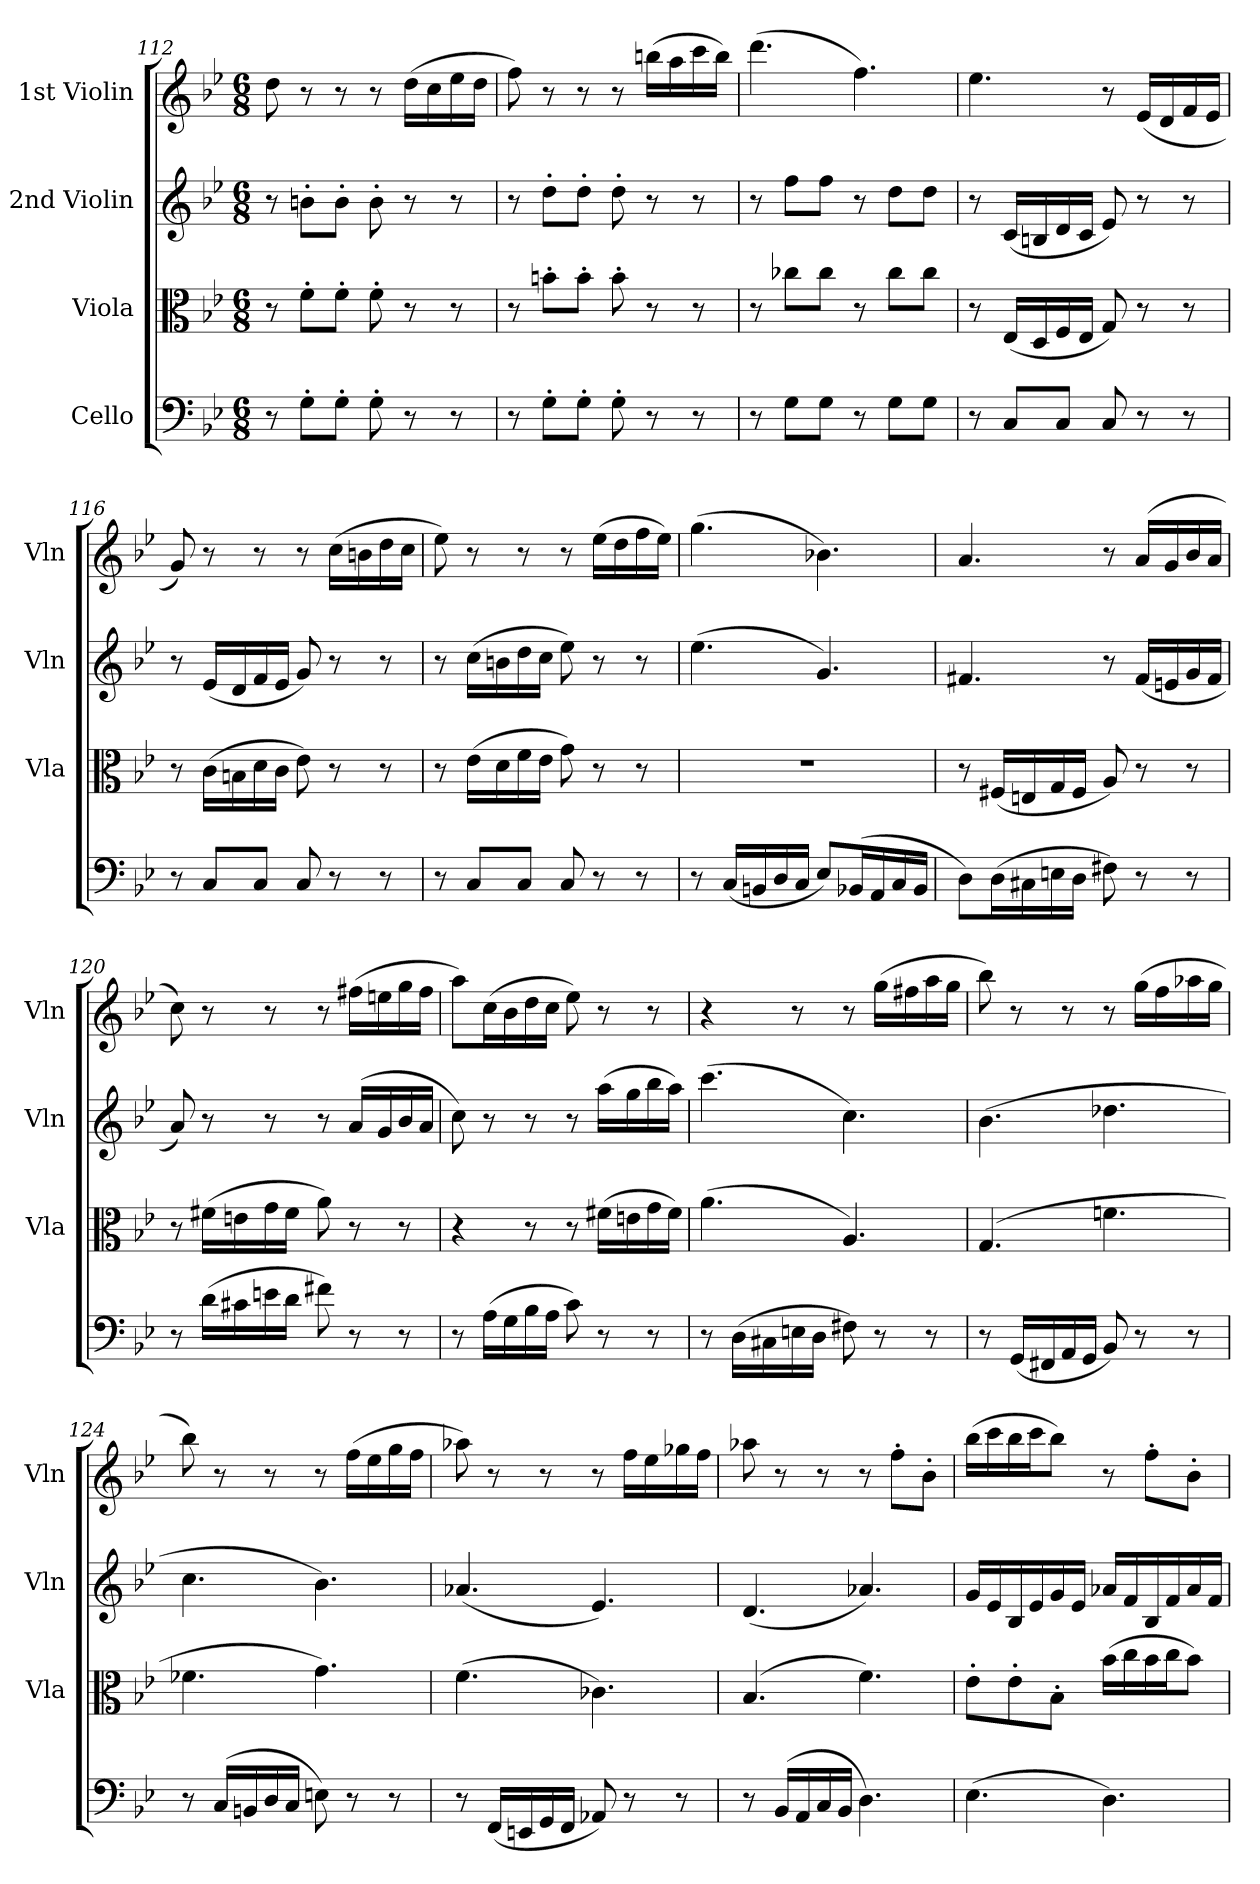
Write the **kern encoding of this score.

**kern	**kern	**kern	**kern
*part4	*part3	*part2	*part1
*staff4	*staff3	*staff2	*staff1
*I"Cello	*I"Viola	*I"2nd Violin	*I"1st Violin
*	*I'Vla	*I'Vln	*I'Vln
*clefF4	*clefC3	*clefG2	*clefG2
*k[b-e-]	*k[b-e-]	*k[b-e-]	*k[b-e-]
*B-:	*B-:	*B-:	*B-:
*M6/8	*M6/8	*M6/8	*M6/8
=112	=112	=112	=112
8r	8r	8r	8dd\
8G'>\L	8f'>\L	8bn'>\L	8r
8G'>\J	8f'>\J	8b'>\J	8r
8G'>\	8f'>\	8b'>\	8r
8r	8r	8r	(16dd\LL
.	.	.	16cc\
8r	8r	8r	16ee-\
.	.	.	16dd\JJ
=113	=113	=113	=113
8r	8r	8r	8ff\)
8G'>\L	8bn'>\L	8dd'>\L	8r
8G'>\J	8b'>\J	8dd'>\J	8r
8G'>\	8b'>\	8dd'>\	8r
8r	8r	8r	(16bbn\LL
.	.	.	16aa\
8r	8r	8r	16ccc\
.	.	.	16bb\JJ)
=114	=114	=114	=114
8r	8r	8r	(4.ddd\
8G\L	8cc-X\L	8ff\L	.
8G\J	8cc-\J	8ff\J	.
8r	8r	8r	4.ff\)
8G\L	8cc-\L	8dd\L	.
8G\J	8cc-\J	8dd\J	.
=115	=115	=115	=115
8r	8r	8r	4.ee-\
8C/L	(16E-/LL	(16c/LL	.
.	16D/	16Bn/	.
8C/J	16F/	16d/	.
.	16E-/JJ	16c/JJ	.
8C/	8G/)	8e-/)	8r
8r	8r	8r	(16e-/LL
.	.	.	16d/
8r	8r	8r	16f/
.	.	.	16e-/JJ
=116	=116	=116	=116
8r	8r	8r	8g/)
8C/L	(16c\LL	(16e-/LL	8r
.	16Bn\	16d/	.
8C/J	16d\	16f/	8r
.	16c\JJ	16e-/JJ	.
8C/	8e-\)	8g/)	8r
8r	8r	8r	(16cc\LL
.	.	.	16bn\
8r	8r	8r	16dd\
.	.	.	16cc\JJ
=117	=117	=117	=117
8r	8r	8r	8ee-\)
8C/L	(16e-\LL	(16cc\LL	8r
.	16d\	16bn\	.
8C/J	16f\	16dd\	8r
.	16e-\JJ	16cc\JJ	.
8C/	8g\)	8ee-\)	8r
8r	8r	8r	(16ee-\LL
.	.	.	16dd\
8r	8r	8r	16ff\
.	.	.	16ee-\JJ)
=118	=118	=118	=118
8r	2.r	(4.ee-\	(4.gg\
(16C/LL	.	.	.
16BBn/	.	.	.
16D/	.	.	.
16C/JJ	.	.	.
8E-/L)	.	4.g/)	4.b-X\)
(16BB-X/L	.	.	.
16AA/	.	.	.
16C/	.	.	.
16BB-/JJ	.	.	.
=119	=119	=119	=119
8D\L)	8r	4.f#X/	4.a/
(16D\L	(16F#X/LL	.	.
16C#X\	16En/	.	.
16En\	16G/	.	.
16D\JJ	16F#/JJ	.	.
8F#X\)	8A/)	8r	8r
8r	8r	(16f#/LL	(16a/LL
.	.	16en/	16g/
8r	8r	16g/	16b-/
.	.	16f#/JJ	16a/JJ
=120	=120	=120	=120
8r	8r	8a/)	8cc\)
(16d\LL	(16f#X\LL	8r	8r
16c#X\	16en\	.	.
16en\	16g\	8r	8r
16d\JJ	16f#\JJ	.	.
8f#X\)	8a\)	8r	8r
8r	8r	(16a/LL	(16ff#X\LL
.	.	16g/	16een\
8r	8r	16b-/	16gg\
.	.	16a/JJ	16ff#\JJ
=121	=121	=121	=121
8r	4r	8cc\)	8aa\L)
(16A\LL	.	8r	(16cc\L
16G\	.	.	16b-\
16B-\	8r	8r	16dd\
16A\JJ	.	.	16cc\JJ
8c\)	8r	8r	8ee-\)
8r	(16f#X\LL	(16aa\LL	8r
.	16en\	16gg\	.
8r	16g\	16bb-\	8r
.	16f#\JJ)	16aa\JJ)	.
=122	=122	=122	=122
8r	(4.a\	(4.ccc\	4r
(16D\LL	.	.	.
16C#X\	.	.	.
16En\	.	.	8r
16D\JJ	.	.	.
8F#X\)	4.A/)	4.cc\)	8r
8r	.	.	(16gg\LL
.	.	.	16ff#X\
8r	.	.	16aa\
.	.	.	16gg\JJ
=123	=123	=123	=123
8r	(4.G/	(4.b-\	8bb-\)
(16GG/LL	.	.	8r
16FF#X/	.	.	.
16AA/	.	.	8r
16GG/JJ	.	.	.
8BB-/)	4.fn\	4.dd-X\	8r
8r	.	.	(16gg\LL
.	.	.	16ff\
8r	.	.	16aa-X\
.	.	.	16gg\JJ
=124	=124	=124	=124
8r	4.f-X\	4.cc\	8bb-\)
(16C/LL	.	.	8r
16BBn/	.	.	.
16D/	.	.	8r
16C/JJ	.	.	.
8En\)	4.g\)	4.b-\)	8r
8r	.	.	(16ff\LL
.	.	.	16ee-\
8r	.	.	16gg\
.	.	.	16ff\JJ
=125	=125	=125	=125
8r	(4.f\	(4.a-X/	8aa-X\)
(16FF/LL	.	.	8r
16EEn/	.	.	.
16GG/	.	.	8r
16FF/JJ	.	.	.
8AA-X/)	4.c-X\)	4.e-/)	8r
8r	.	.	16ff\LL
.	.	.	16ee-\
8r	.	.	16gg-X\
.	.	.	16ff\JJ
=126	=126	=126	=126
8r	(4.B-/	(4.d/	8aa-X\
(16BB-/LL	.	.	8r
16AA/	.	.	.
16C/	.	.	8r
16BB-/JJ	.	.	.
4.D\)	4.f\)	4.a-X/)	8r
.	.	.	8ff'>\L
.	.	.	8b-'>\J
=127	=127	=127	=127
(4.E-\	8e-'>\L	16g/LL	(16bb-\LL
.	.	16e-/	16ccc\
.	8e-'>\	16B-/	16bb-\
.	.	16e-/	16ccc\J
.	8B-'>\J	16g/	8bb-\J)
.	.	16e-/JJ	.
4.D\)	(16b-\LL	16a-X/LL	8r
.	16cc\	16f/	.
.	16b-\	16B-/	8ff'>\L
.	16cc\J	16f/	.
.	8b-\J)	16a-/	8b-'>\J
.	.	16f/JJ	.
=	=	=	=
*-	*-	*-	*-
